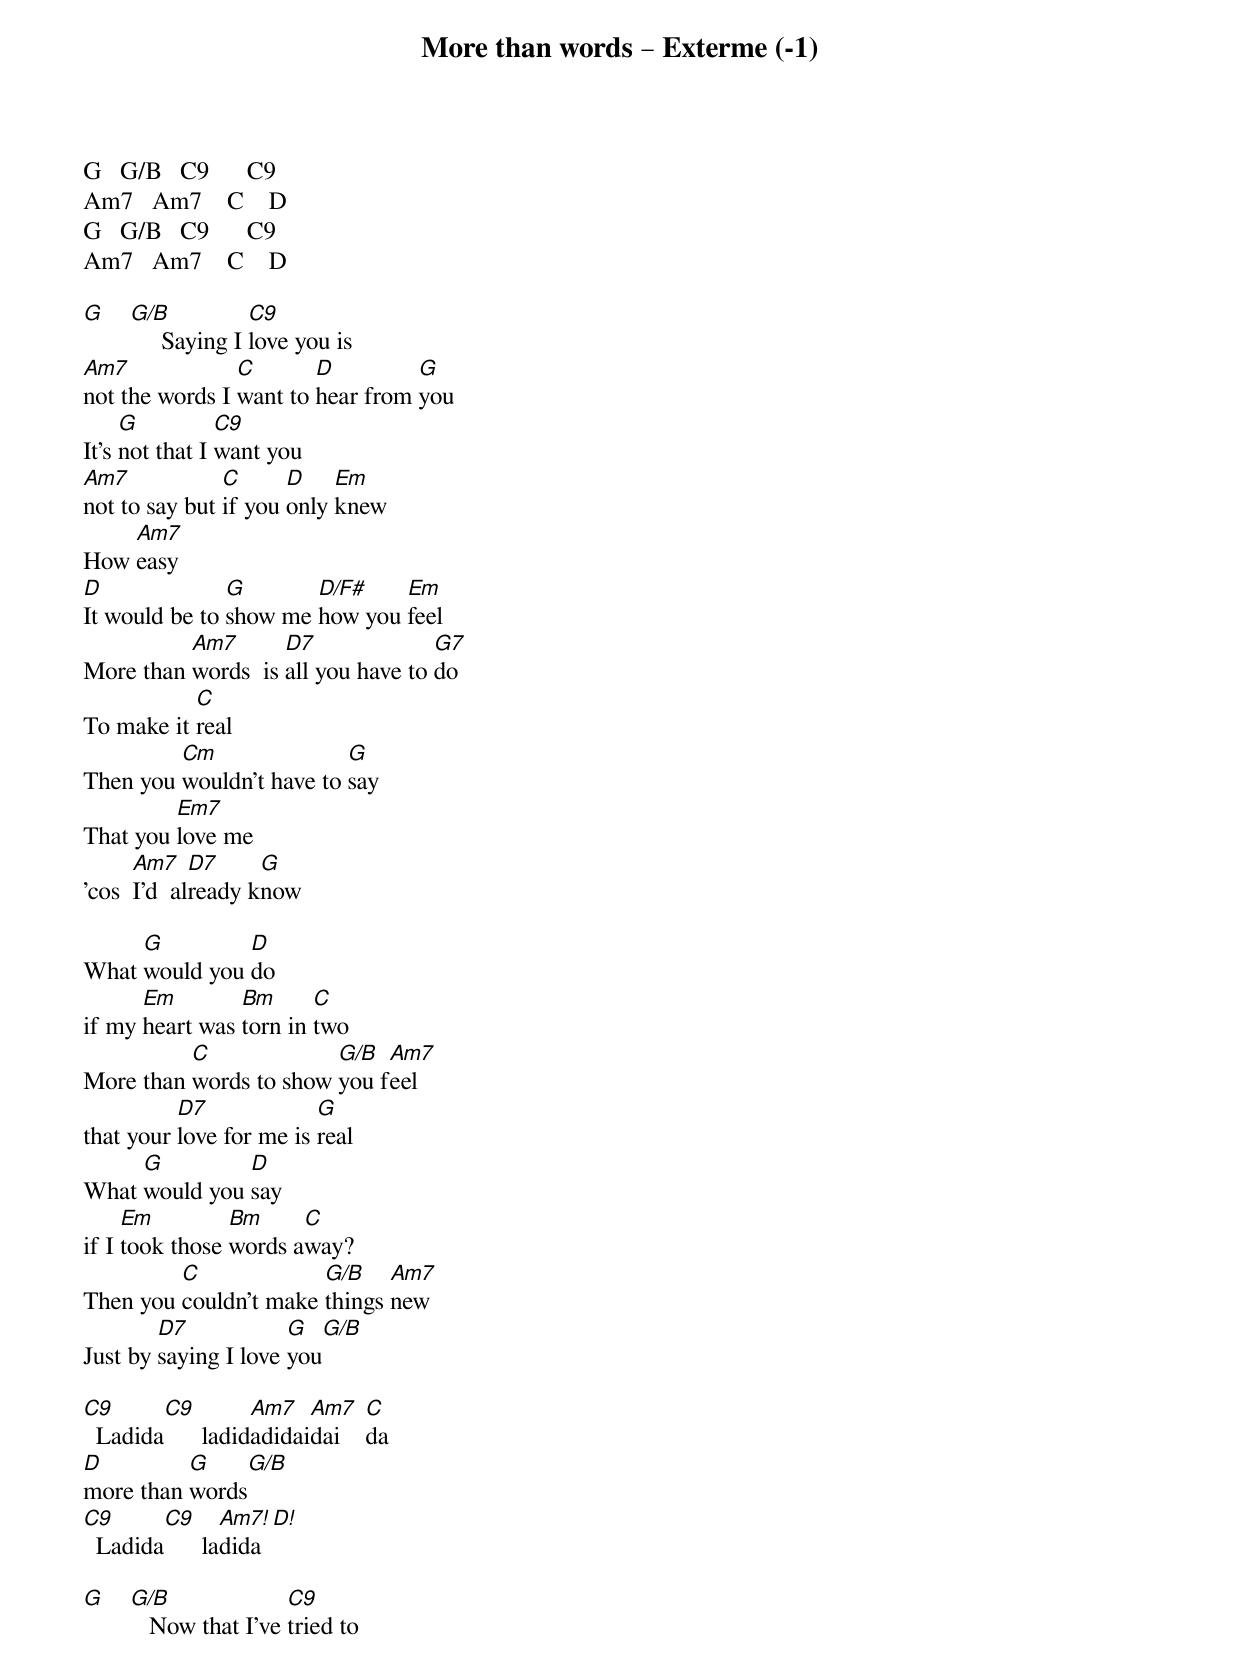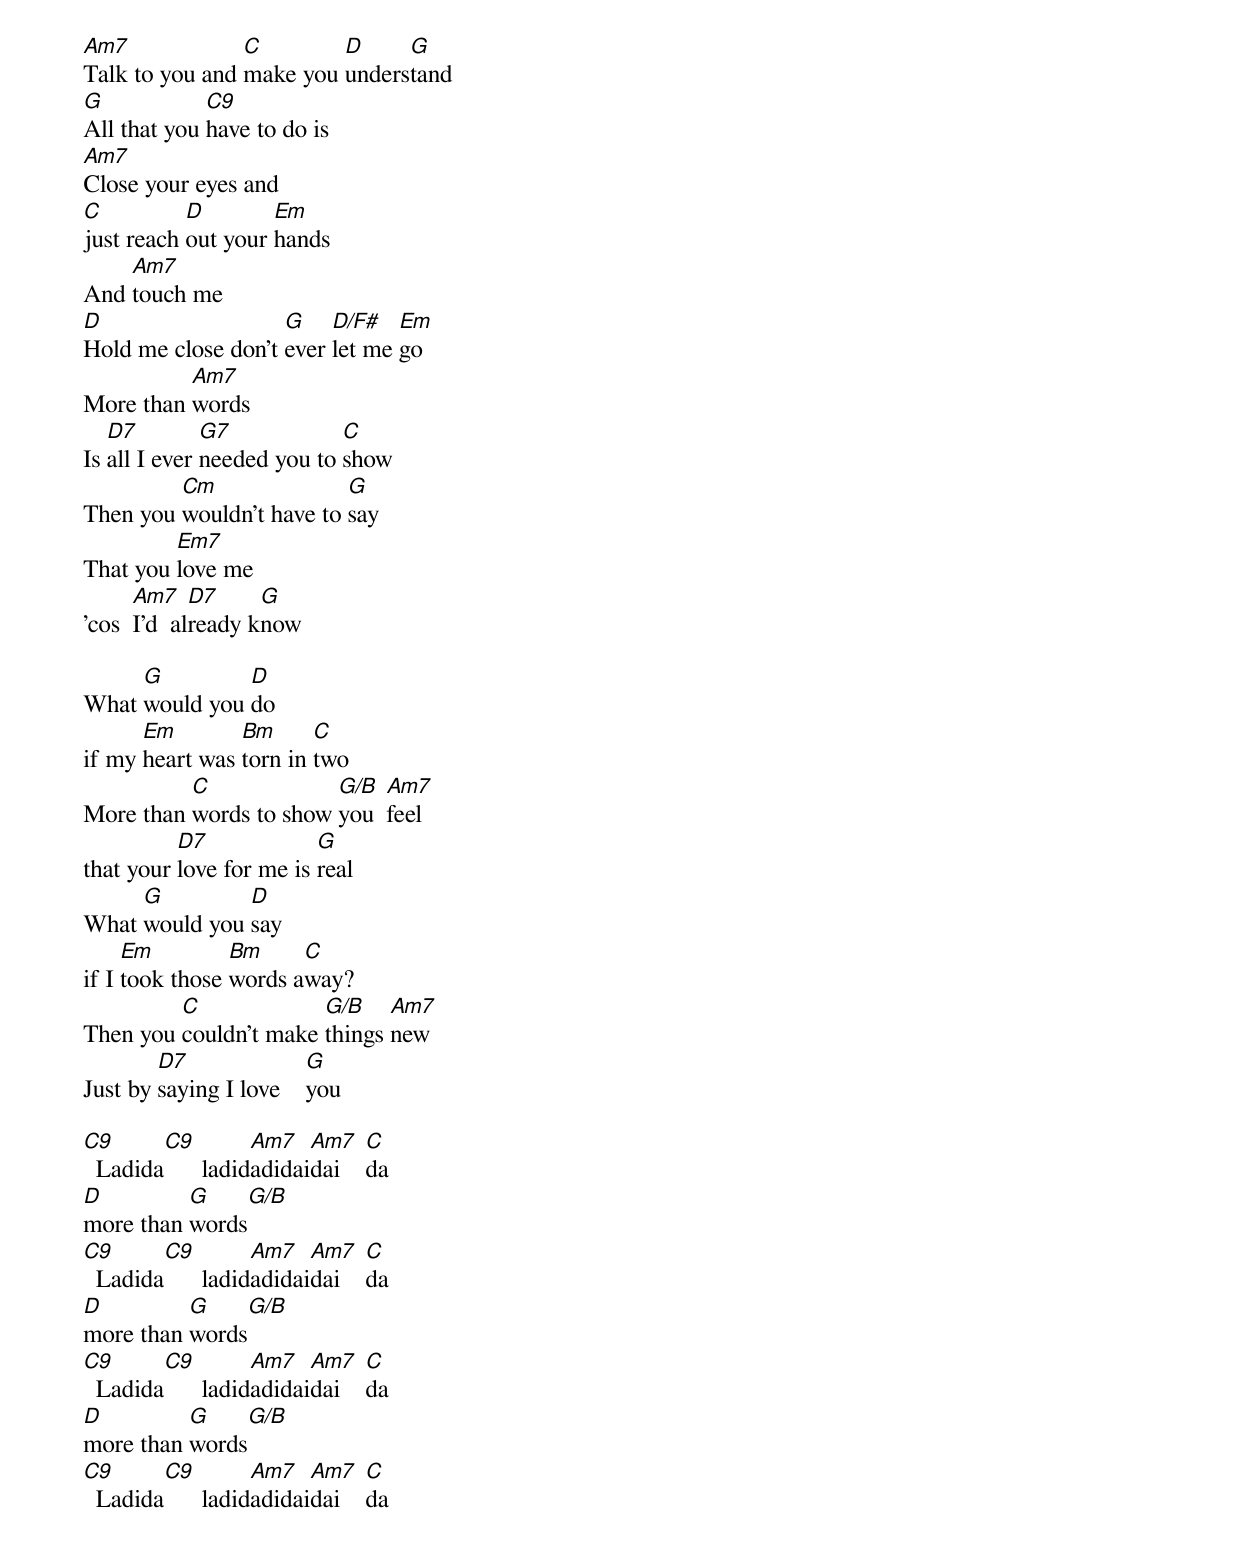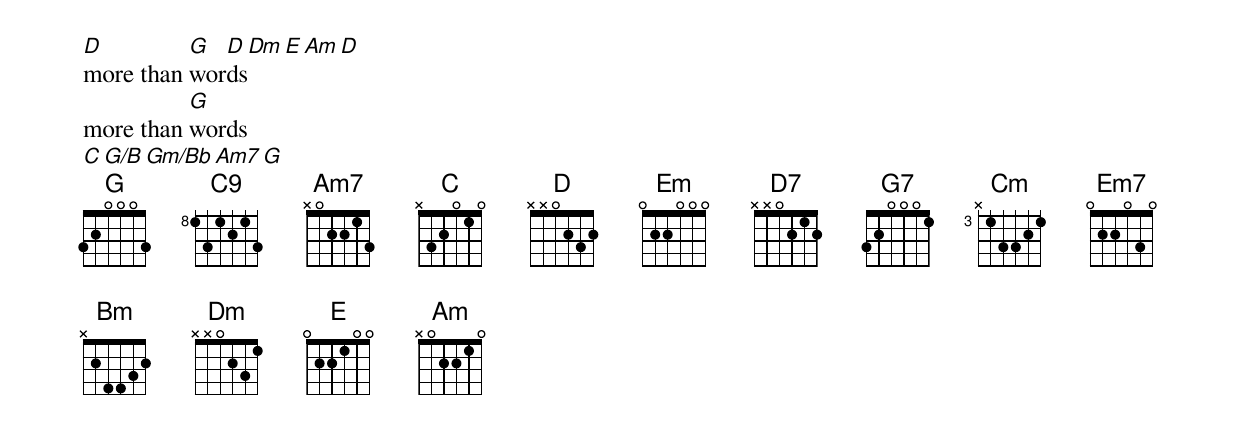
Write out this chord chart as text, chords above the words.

More than words – Exterme (-1)

G   G/B   C9      C9
Am7   Am7    C    D
G   G/B   C9      C9
Am7   Am7    C    D

G   G/B           C9
         Saying I love you is
Am7             C       D         G
not the words I want to hear from you
     G          C9
It's not that I want you
Am7            C      D    Em
not to say but if you only knew
    Am7
How easy
D              G       D/F#    Em
It would be to show me how you feel
          Am7       D7              G7
More than words  is all you have to do
           C
To make it real
         Cm               G
Then you wouldn't have to say
         Em7
That you love me
      Am7    D7     G
'cos  I'd  already know

     G         D
What would you do
      Em        Bm      C
if my heart was torn in two
          C             G/B  Am7
More than words to show you feel
          D7             G
that your love for me is real
     G         D
What would you say
     Em         Bm     C
if I took those words away?
         C             G/B    Am7
Then you couldn't make things new
        D7            G      G/B
Just by saying I love you

C9      C9         Am7   Am7    C
  Ladida      ladidadidaidai    da
D         G        G/B
more than words
C9      C9      Am7!       D!
  Ladida      ladida

G   G/B              C9
       Now that I've tried to
Am7             C        D     G
Talk to you and make you understand
G            C9
All that you have to do is
Am7
Close your eyes and
C          D        Em
just reach out your hands
    Am7
And touch me
D                   G    D/F#   Em
Hold me close don't ever let me go
          Am7
More than words
   D7         G7            C
Is all I ever needed you to show
         Cm               G
Then you wouldn't have to say
         Em7
That you love me
      Am7    D7     G
'cos  I'd  already know

     G         D
What would you do
      Em        Bm      C
if my heart was torn in two
          C             G/B  Am7
More than words to show you  feel
          D7             G
that your love for me is real
     G         D
What would you say
     Em         Bm     C
if I took those words away?
         C             G/B    Am7
Then you couldn't make things new
        D7               G
Just by saying I love    you

C9      C9         Am7   Am7    C
  Ladida      ladidadidaidai    da
D         G        G/B
more than words
C9      C9         Am7   Am7    C
  Ladida      ladidadidaidai    da
D         G        G/B
more than words
C9      C9         Am7   Am7    C
  Ladida      ladidadidaidai    da
D         G        G/B
more than words
C9      C9         Am7   Am7    C
  Ladida      ladidadidaidai    da
D         G  D  Dm  E   Am   D
more than words
          G
more than words
C    G/B   Gm/Bb    Am7    G
